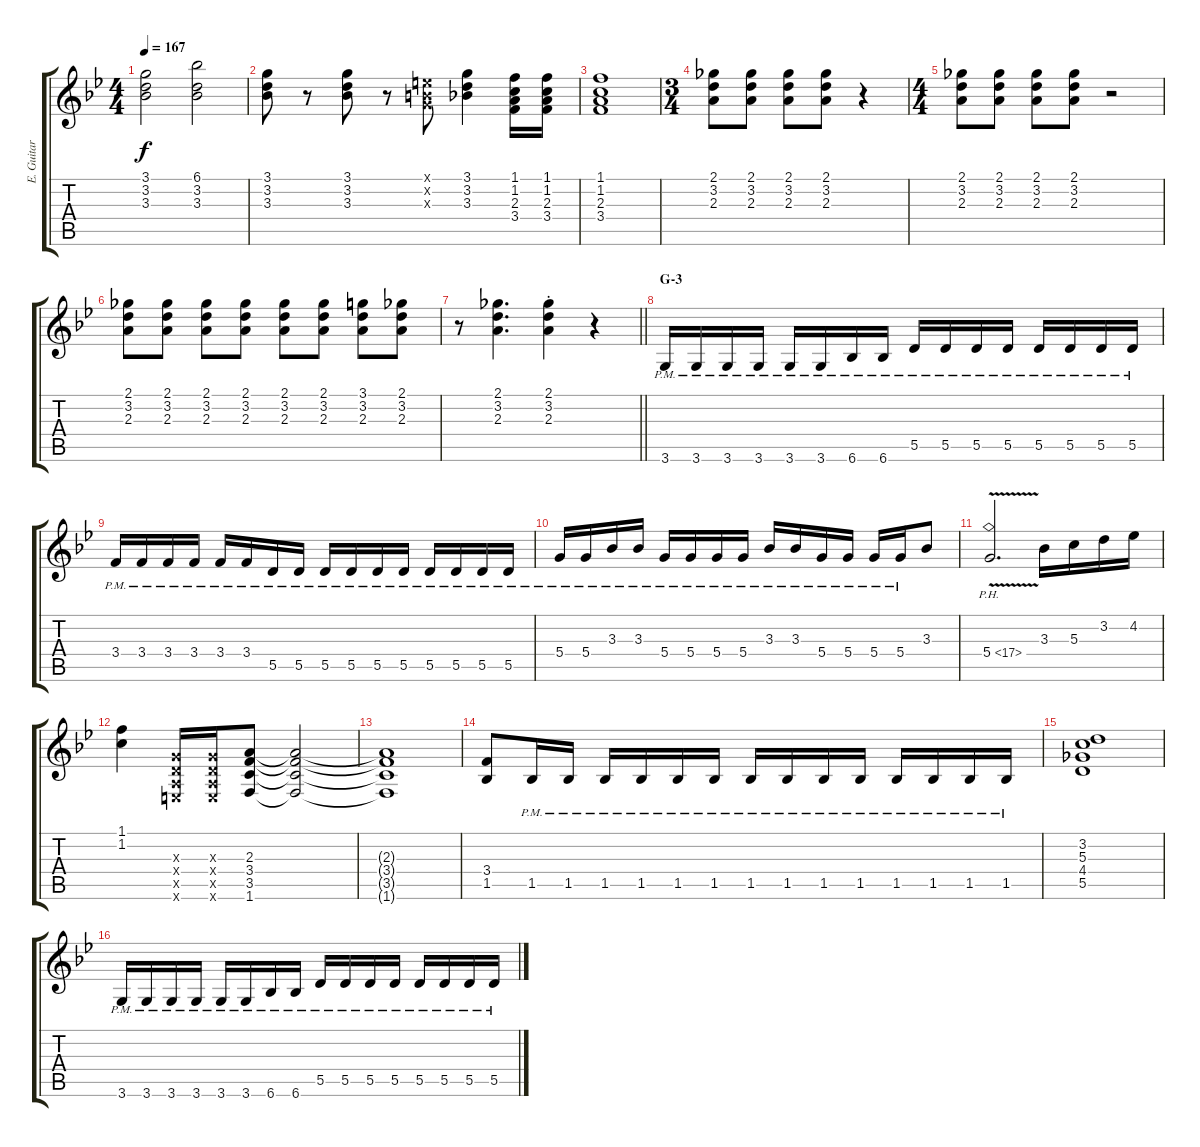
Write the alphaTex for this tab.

\track ("E. Guitar II" "E. Guitar ") {instrument overdrivenguitar}
\staff {score tabs}
\tuning (E4 B3 G3 D3 A2 E2) {hide}
\ts (4 4)
\tempo 167
\clef g2
\ks bb
(3.1 3.2 3.3).2{dy f} (6.1 3.2 3.3).2 |
(3.1 3.2 3.3).8 r.8 (3.1 3.2 3.3).8 r.8 (0.1{x} 0.2{x} 0.3{x}).8 (3.1 3.2 3.3).4 (1.1 1.2 2.3 3.4).16 (1.1 1.2 2.3 3.4).16 |
(1.1 1.2 2.3 3.4).1 |
\ts (3 4)
(2.1 3.2 2.3).8 (2.1 3.2 2.3).8 (2.1 3.2 2.3).8 (2.1 3.2 2.3).8 r.4 |
\ts (4 4)
(2.1 3.2 2.3).8 (2.1 3.2 2.3).8 (2.1 3.2 2.3).8 (2.1 3.2 2.3).8 r.2 |
(2.1 3.2 2.3).8 (2.1 3.2 2.3).8 (2.1 3.2 2.3).8 (2.1 3.2 2.3).8 (2.1 3.2 2.3).8 (2.1 3.2 2.3).8 (3.1 3.2 2.3).8 (2.1 3.2 2.3).8 |
\barLineRight lightlight
r.8 (2.1 3.2 2.3).4{d} (2.1{st} 3.2{st} 2.3{st}).4 r.4 |
\section ("" "G-3")
3.6{pm}.16 3.6{pm}.16 3.6{pm}.16 3.6{pm}.16 3.6{pm}.16 3.6{pm}.16 6.6{pm}.16 6.6{pm}.16 5.5{pm}.16 5.5{pm}.16 5.5{pm}.16 5.5{pm}.16 5.5{pm}.16 5.5{pm}.16 5.5{pm}.16 5.5{pm}.16 |
3.4{pm}.16 3.4{pm}.16 3.4{pm}.16 3.4{pm}.16 3.4{pm}.16 3.4{pm}.16 5.5{pm}.16 5.5{pm}.16 5.5{pm}.16 5.5{pm}.16 5.5{pm}.16 5.5{pm}.16 5.5{pm}.16 5.5{pm}.16 5.5{pm}.16 5.5{pm}.16 |
5.4{pm}.16 5.4{pm}.16 3.3{pm}.16 3.3{pm}.16 5.4{pm}.16 5.4{pm}.16 5.4{pm}.16 5.4{pm}.16 3.3{pm}.16 3.3{pm}.16 5.4{pm}.16 5.4{pm}.16 5.4{pm}.16 5.4{pm}.16 3.3.8 |
5.4{ph 12 v}.2{d} 3.3.16 5.3.16 3.2.16 4.2.16 |
(1.1 1.2).4 (0.3{x} 0.4{x} 0.5{x} 0.6{x}).16 (0.3{x} 0.4{x} 0.5{x} 0.6{x}).16 (2.3 3.4 3.5 1.6).8 (2.3{t} 3.4{t} 3.5{t} 1.6{t}).2 |
(2.3{t} 3.4{t} 3.5{t} 1.6{t}).1 |
(3.4 1.5).8 1.5{pm}.16 1.5{pm}.16 1.5{pm}.16 1.5{pm}.16 1.5{pm}.16 1.5{pm}.16 1.5{pm}.16 1.5{pm}.16 1.5{pm}.16 1.5{pm}.16 1.5{pm}.16 1.5{pm}.16 1.5{pm}.16 1.5{pm}.16 |
(3.2 5.3 4.4 5.5).1 |
3.6{pm}.16 3.6{pm}.16 3.6{pm}.16 3.6{pm}.16 3.6{pm}.16 3.6{pm}.16 6.6{pm}.16 6.6{pm}.16 5.5{pm}.16 5.5{pm}.16 5.5{pm}.16 5.5{pm}.16 5.5{pm}.16 5.5{pm}.16 5.5{pm}.16 5.5{pm}.16
